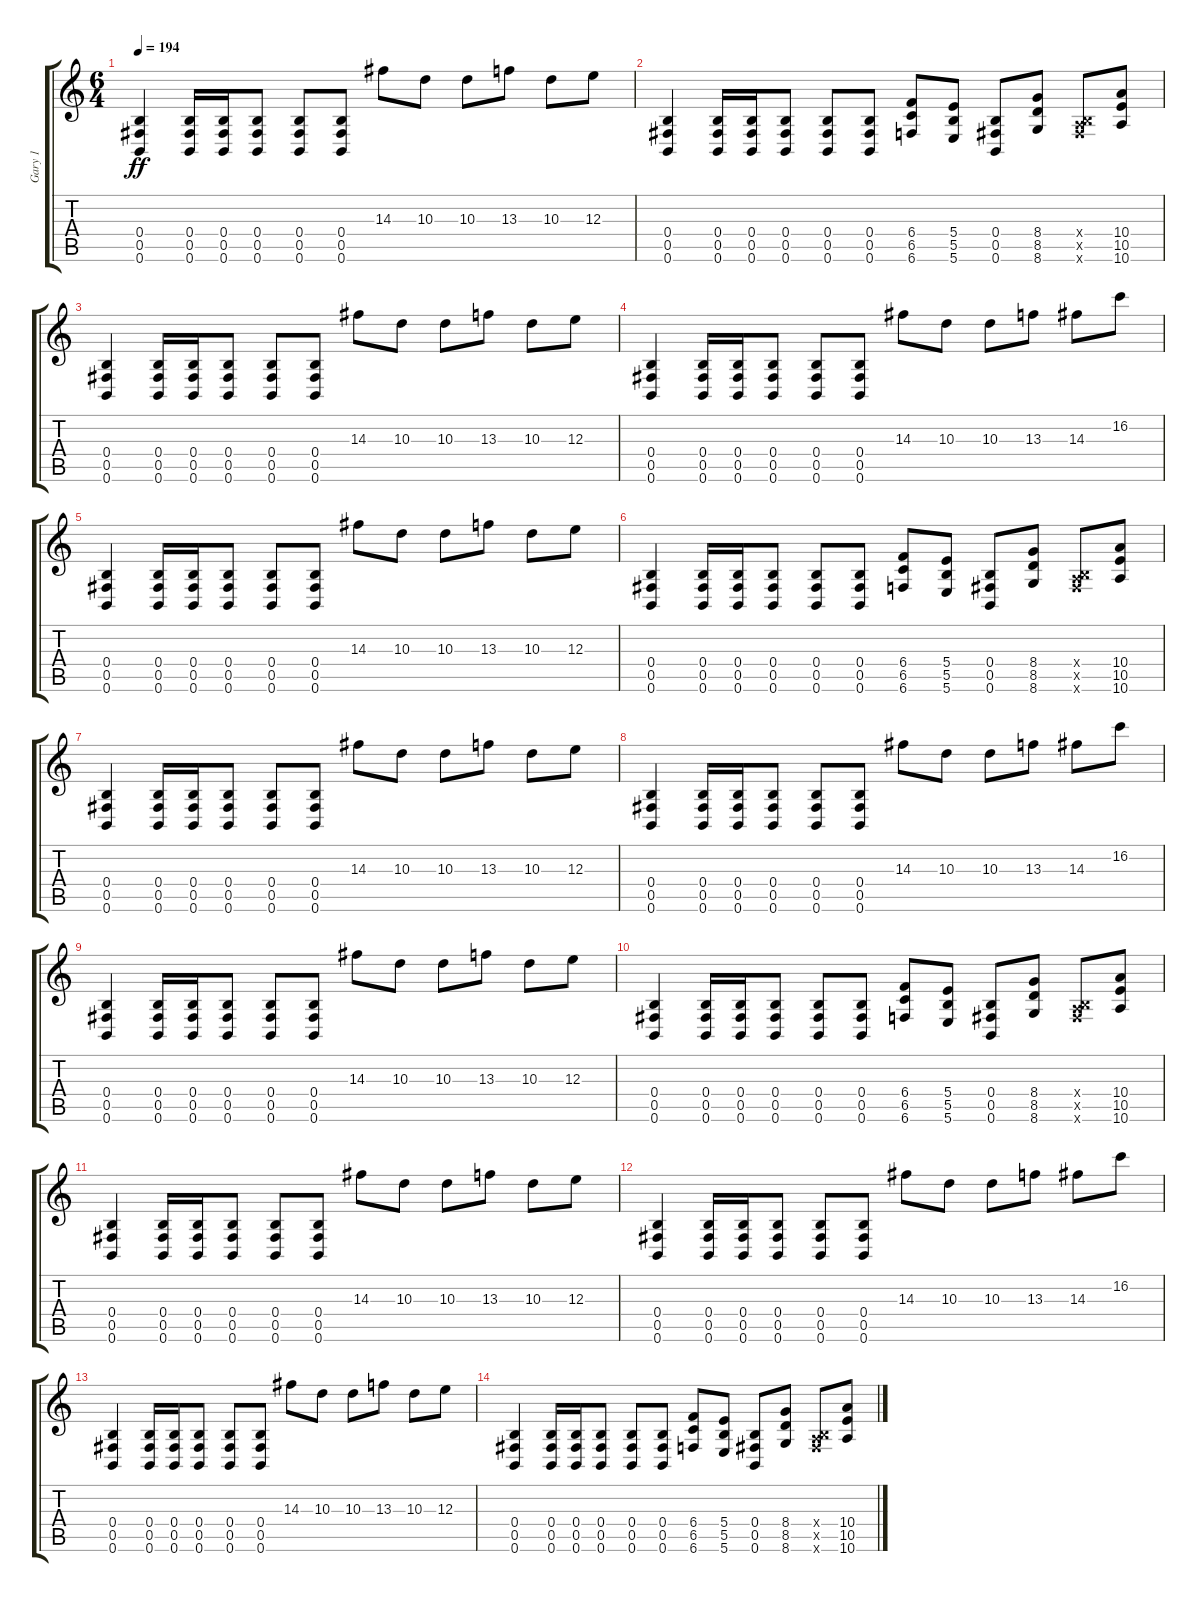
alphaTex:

\track ("Gary 1" "Gary 1") {instrument distortionguitar}
\staff {score tabs}
\tuning (Db4 Ab3 E3 B2 Gb2 B1) {hide}
\ts (6 4)
\tempo 194
\clef g2
\ks c
(0.4 0.5 0.6).4{dy ff} (0.4 0.5 0.6).16 (0.4 0.5 0.6).16 (0.4 0.5 0.6).8 (0.4 0.5 0.6).8 (0.4 0.5 0.6).8 14.3.8 10.3.8 10.3.8 13.3.8 10.3.8 12.3.8 |
(0.4 0.5 0.6).4 (0.4 0.5 0.6).16 (0.4 0.5 0.6).16 (0.4 0.5 0.6).8 (0.4 0.5 0.6).8 (0.4 0.5 0.6).8 (6.4 6.5 6.6).8 (5.4 5.5 5.6).8 (0.4 0.5 0.6).8 (8.4 8.5 8.6).8 (0.4{x} 0.5{x} 10.6{x}).8 (10.4 10.5 10.6).8 |
(0.4 0.5 0.6).4 (0.4 0.5 0.6).16 (0.4 0.5 0.6).16 (0.4 0.5 0.6).8 (0.4 0.5 0.6).8 (0.4 0.5 0.6).8 14.3.8 10.3.8 10.3.8 13.3.8 10.3.8 12.3.8 |
(0.4 0.5 0.6).4 (0.4 0.5 0.6).16 (0.4 0.5 0.6).16 (0.4 0.5 0.6).8 (0.4 0.5 0.6).8 (0.4 0.5 0.6).8 14.3.8 10.3.8 10.3.8 13.3.8 14.3.8 16.2.8 |
(0.4 0.5 0.6).4 (0.4 0.5 0.6).16 (0.4 0.5 0.6).16 (0.4 0.5 0.6).8 (0.4 0.5 0.6).8 (0.4 0.5 0.6).8 14.3.8 10.3.8 10.3.8 13.3.8 10.3.8 12.3.8 |
(0.4 0.5 0.6).4 (0.4 0.5 0.6).16 (0.4 0.5 0.6).16 (0.4 0.5 0.6).8 (0.4 0.5 0.6).8 (0.4 0.5 0.6).8 (6.4 6.5 6.6).8 (5.4 5.5 5.6).8 (0.4 0.5 0.6).8 (8.4 8.5 8.6).8 (0.4{x} 0.5{x} 10.6{x}).8 (10.4 10.5 10.6).8 |
(0.4 0.5 0.6).4 (0.4 0.5 0.6).16 (0.4 0.5 0.6).16 (0.4 0.5 0.6).8 (0.4 0.5 0.6).8 (0.4 0.5 0.6).8 14.3.8 10.3.8 10.3.8 13.3.8 10.3.8 12.3.8 |
(0.4 0.5 0.6).4 (0.4 0.5 0.6).16 (0.4 0.5 0.6).16 (0.4 0.5 0.6).8 (0.4 0.5 0.6).8 (0.4 0.5 0.6).8 14.3.8 10.3.8 10.3.8 13.3.8 14.3.8 16.2.8 |
(0.4 0.5 0.6).4 (0.4 0.5 0.6).16 (0.4 0.5 0.6).16 (0.4 0.5 0.6).8 (0.4 0.5 0.6).8 (0.4 0.5 0.6).8 14.3.8 10.3.8 10.3.8 13.3.8 10.3.8 12.3.8 |
(0.4 0.5 0.6).4 (0.4 0.5 0.6).16 (0.4 0.5 0.6).16 (0.4 0.5 0.6).8 (0.4 0.5 0.6).8 (0.4 0.5 0.6).8 (6.4 6.5 6.6).8 (5.4 5.5 5.6).8 (0.4 0.5 0.6).8 (8.4 8.5 8.6).8 (0.4{x} 0.5{x} 10.6{x}).8 (10.4 10.5 10.6).8 |
(0.4 0.5 0.6).4 (0.4 0.5 0.6).16 (0.4 0.5 0.6).16 (0.4 0.5 0.6).8 (0.4 0.5 0.6).8 (0.4 0.5 0.6).8 14.3.8 10.3.8 10.3.8 13.3.8 10.3.8 12.3.8 |
(0.4 0.5 0.6).4 (0.4 0.5 0.6).16 (0.4 0.5 0.6).16 (0.4 0.5 0.6).8 (0.4 0.5 0.6).8 (0.4 0.5 0.6).8 14.3.8 10.3.8 10.3.8 13.3.8 14.3.8 16.2.8 |
(0.4 0.5 0.6).4 (0.4 0.5 0.6).16 (0.4 0.5 0.6).16 (0.4 0.5 0.6).8 (0.4 0.5 0.6).8 (0.4 0.5 0.6).8 14.3.8 10.3.8 10.3.8 13.3.8 10.3.8 12.3.8 |
(0.4 0.5 0.6).4 (0.4 0.5 0.6).16 (0.4 0.5 0.6).16 (0.4 0.5 0.6).8 (0.4 0.5 0.6).8 (0.4 0.5 0.6).8 (6.4 6.5 6.6).8 (5.4 5.5 5.6).8 (0.4 0.5 0.6).8 (8.4 8.5 8.6).8 (0.4{x} 0.5{x} 10.6{x}).8 (10.4 10.5 10.6).8
